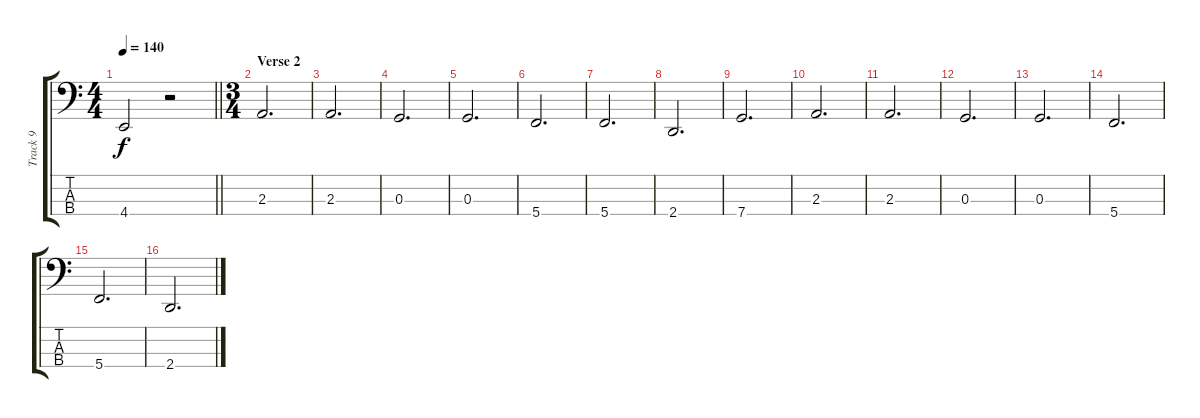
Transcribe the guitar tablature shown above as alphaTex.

\track ("Track 9" "Track 9") {instrument electricbassfinger}
\staff {score tabs}
\tuning (F2 C2 G1 C1) {hide}
\ts (4 4)
\tempo 140
\clef f4
\barLineRight lightlight
\ks c
4.4.2{dy f} r.2 |
\ts (3 4)
\section ("" "Verse 2")
2.3.2{d} |
2.3.2{d} |
0.3.2{d} |
0.3.2{d} |
5.4.2{d} |
5.4.2{d} |
2.4.2{d} |
7.4.2{d} |
2.3.2{d} |
2.3.2{d} |
0.3.2{d} |
0.3.2{d} |
5.4.2{d} |
5.4.2{d} |
2.4.2{d}
